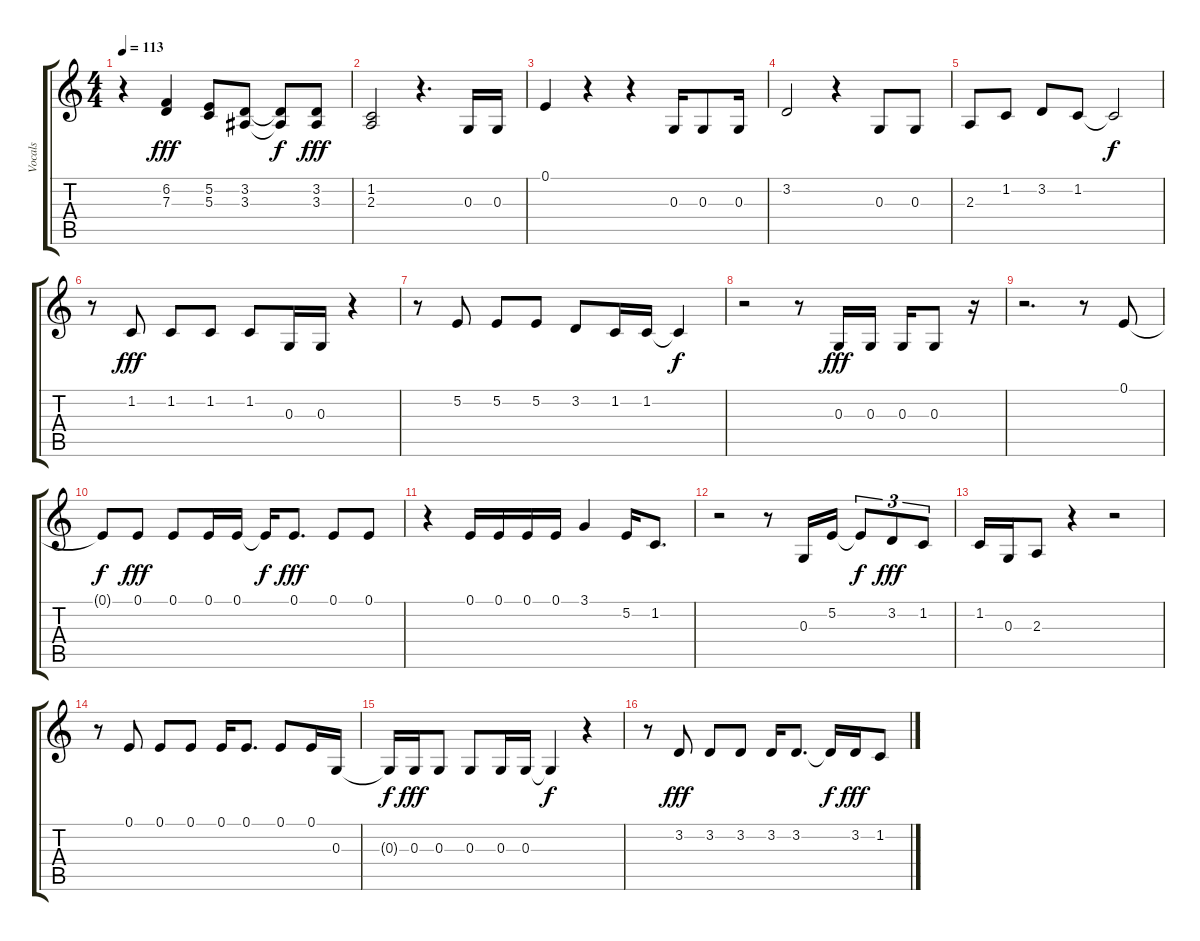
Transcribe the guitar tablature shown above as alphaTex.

\track ("Vocals" "Vocals") {instrument lead6voice}
\staff {score tabs}
\tuning (E4 B3 G3 D3 A2 E2) {hide}
\ts (4 4)
\tempo 113
\clef g2
\ks c
r.4{dy fff} (6.2 7.3).4 (5.2 5.3).8 (3.2 3.3).8 (3.2{t} 3.3{t}).8{dy f} (3.2 3.3).8{dy fff} |
(1.2 2.3).2 r.4{d} 0.3.16 0.3.16 |
0.1.4 r.4 r.4 0.3.16 0.3.8 0.3.16 |
3.2.2 r.4 0.3.8 0.3.8 |
2.3.8 1.2.8 3.2.8 1.2.8 1.2{t}.2{dy f} |
r.8 1.2.8{dy fff} 1.2.8 1.2.8 1.2.8 0.3.16 0.3.16 r.4 |
r.8 5.2.8 5.2.8 5.2.8 3.2.8 1.2.16 1.2.16 1.2{t}.4{dy f} |
r.2 r.8 0.3.16{dy fff} 0.3.16 0.3.16 0.3.8 r.16 |
r.2{d} r.8 0.1.8 |
0.1{t}.8{dy f} 0.1.8{dy fff} 0.1.8 0.1.16 0.1.16 0.1{t}.16{dy f} 0.1.8{d dy fff} 0.1.8 0.1.8 |
r.4 0.1.16 0.1.16 0.1.16 0.1.16 3.1.4 5.2.16 1.2.8{d} |
r.2 r.8 0.3.16 5.2.16 5.2{t}.8{tu (3 2) dy f} 3.2.8{tu (3 2) dy fff} 1.2.8{tu (3 2)} |
1.2.16 0.3.16 2.3.8 r.4 r.2 |
r.8 0.1.8 0.1.8 0.1.8 0.1.16 0.1.8{d} 0.1.8 0.1.16 0.3.16 |
0.3{t}.16{dy f} 0.3.16{dy fff} 0.3.8 0.3.8 0.3.16 0.3.16 0.3{t}.4{dy f} r.4 |
r.8 3.2.8{dy fff} 3.2.8 3.2.8 3.2.16 3.2.8{d} 3.2{t}.16{dy f} 3.2.16{dy fff} 1.2.8
